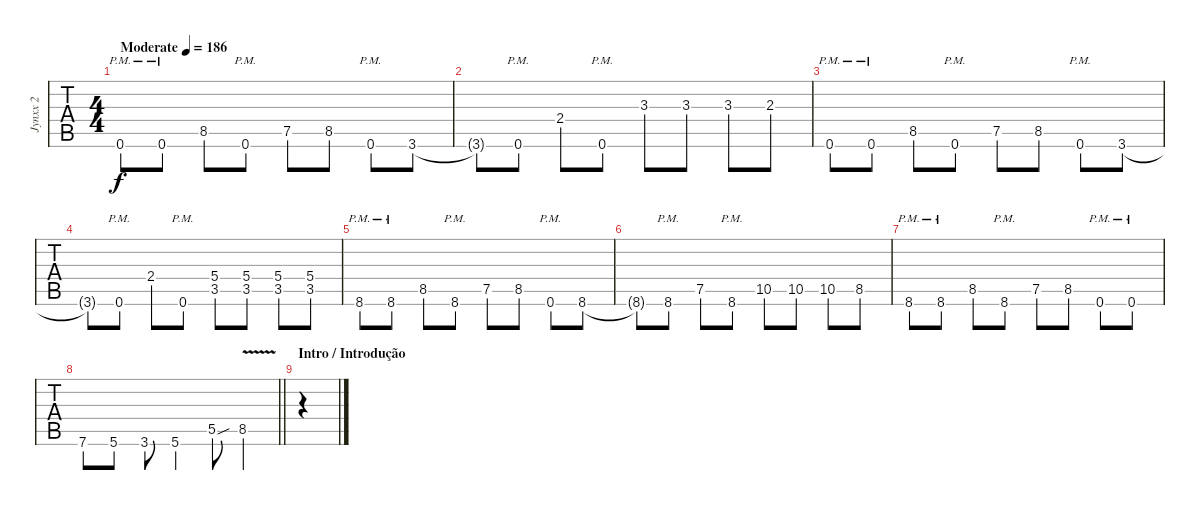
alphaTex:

\track ("Jynxx 2" "Jynxx 2") {instrument acousticguitarnylon}
\staff {tabs}
\tuning (Eb4 Bb3 Gb3 Db3 Ab2 Db2) {hide}
\ts (4 4)
\tempo (186 "Moderate")
\clef g2
\ks c
0.6{pm}.8{dy f instrument acousticguitarnylon} 0.6{pm}.8 8.5.8 0.6{pm}.8 7.5.8 8.5.8 0.6{pm}.8 3.6.8 |
3.6{t}.8 0.6{pm}.8 2.4.8 0.6{pm}.8 3.3.8 3.3.8 3.3.8 2.3.8 |
0.6{pm}.8 0.6{pm}.8 8.5.8 0.6{pm}.8 7.5.8 8.5.8 0.6{pm}.8 3.6.8 |
3.6{t}.8 0.6{pm}.8 2.4.8 0.6{pm}.8 (5.4 3.5).8 (5.4 3.5).8 (5.4 3.5).8 (5.4 3.5).8 |
8.6{pm}.8 8.6{pm}.8 8.5.8 8.6{pm}.8 7.5.8 8.5.8 0.6{pm}.8 8.6.8 |
8.6{t}.8 8.6{pm}.8 7.5.8 8.6{pm}.8 10.5.8 10.5.8 10.5.8 8.5.8 |
8.6{pm}.8 8.6{pm}.8 8.5.8 8.6{pm}.8 7.5.8 8.5.8 0.6{pm}.8 0.6{pm}.8 |
\barLineRight lightlight
7.6.8 5.6.8 3.6.8 5.6.4 5.5{sou}.8 8.5{v}.4 |
\section ("" "Intro / Introdução")
